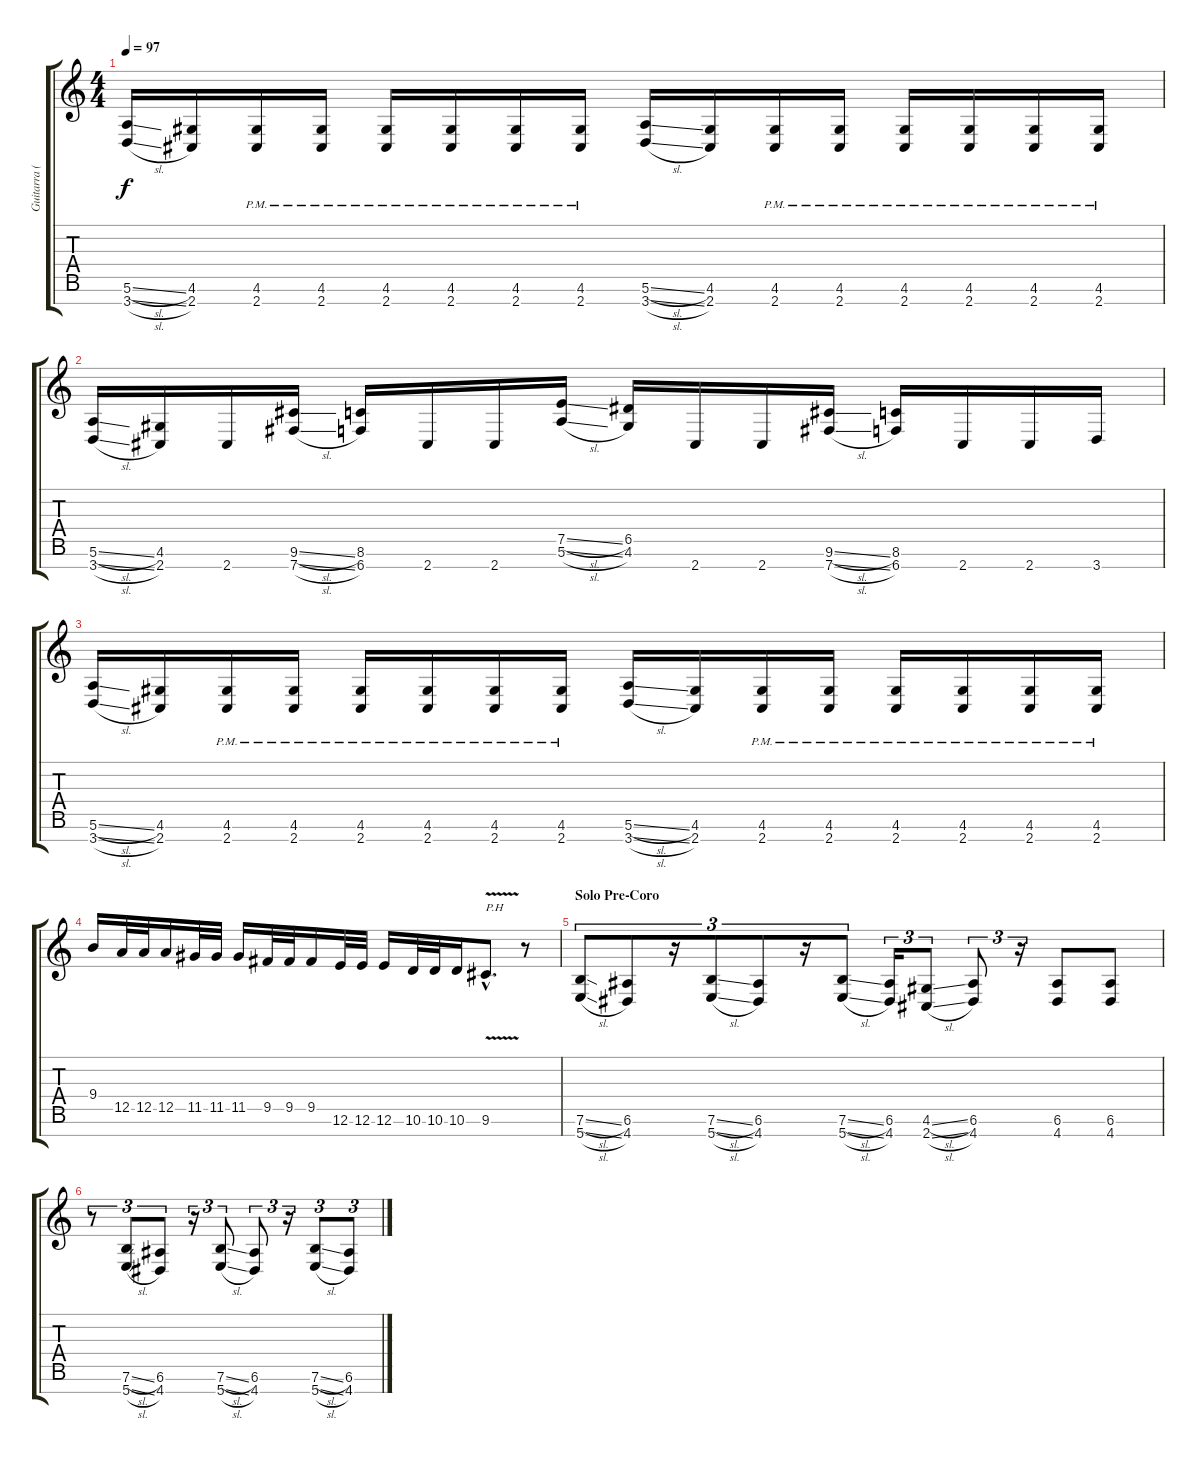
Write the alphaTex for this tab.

\track ("Guitarra (Rtm)" "Guitarra (") {instrument distortionguitar}
\staff {score tabs}
\tuning (E4 B3 G3 D3 A2 E2 B1) {hide}
\ts (4 4)
\tempo 97
\clef g2
\ks c
(5.6{sl} 3.7{sl}).16{dy f instrument distortionguitar} (4.6 2.7).16 (4.6{pm} 2.7{pm}).16 (4.6{pm} 2.7{pm}).16 (4.6{pm} 2.7{pm}).16 (4.6{pm} 2.7{pm}).16 (4.6{pm} 2.7{pm}).16 (4.6{pm} 2.7{pm}).16 (5.6{sl} 3.7{sl}).16 (4.6 2.7).16 (4.6{pm} 2.7{pm}).16 (4.6{pm} 2.7{pm}).16 (4.6{pm} 2.7{pm}).16 (4.6{pm} 2.7{pm}).16 (4.6{pm} 2.7{pm}).16 (4.6{pm} 2.7).16 |
(5.6{sl} 3.7{sl}).16 (4.6 2.7).16 2.7.16 (9.6{sl} 7.7{sl}).16 (8.6 6.7).16 2.7.16 2.7.16 (7.5{sl} 5.6{sl}).16 (6.5 4.6).16 2.7.16 2.7.16 (9.6{sl} 7.7{sl}).16 (8.6 6.7).16 2.7.16 2.7.16 3.7.16 |
(5.6{sl} 3.7{sl}).16 (4.6 2.7).16 (4.6{pm} 2.7{pm}).16 (4.6{pm} 2.7{pm}).16 (4.6{pm} 2.7{pm}).16 (4.6{pm} 2.7{pm}).16 (4.6{pm} 2.7{pm}).16 (4.6{pm} 2.7{pm}).16 (5.6{sl} 3.7{sl}).16 (4.6 2.7).16 (4.6{pm} 2.7{pm}).16 (4.6{pm} 2.7{pm}).16 (4.6{pm} 2.7{pm}).16 (4.6{pm} 2.7{pm}).16 (4.6{pm} 2.7{pm}).16 (4.6{pm} 2.7).16 |
9.4.16 12.5.32 12.5.32 12.5.16 11.5.32 11.5.32 11.5.16 9.5.32 9.5.32 9.5.16 12.6.32 12.6.32 12.6.16 10.6.32 10.6.32 10.6.16 9.6{v hac}.8{d txt "P.H" instrument guitarharmonics} r.8 |
\section ("" "Solo Pre-Coro")
(7.6{sl} 5.7{sl}).8{tu (3 2) instrument distortionguitar} (6.6 4.7).8{tu (3 2)} r.16{tu (3 2)} (7.6{sl} 5.7{sl}).8{tu (3 2)} (6.6 4.7).8{tu (3 2)} r.16{tu (3 2)} (7.6{sl} 5.7{sl}).8{tu (3 2)} (6.6 4.7).16{tu (3 2)} (4.6{sl} 2.7{sl}).8{tu (3 2)} (6.6 4.7).8{tu (3 2)} r.16{tu (3 2)} (6.6 4.7).8 (6.6 4.7).8 |
r.8{tu (3 2)} (7.6{sl} 5.7{sl}).8{tu (3 2)} (6.6 4.7).8{tu (3 2)} r.16{tu (3 2)} (7.6{sl} 5.7{sl}).8{tu (3 2)} (6.6 4.7).8{tu (3 2)} r.16{tu (3 2)} (7.6{sl} 5.7{sl}).8{tu (3 2)} (6.6 4.7).8{tu (3 2)}
